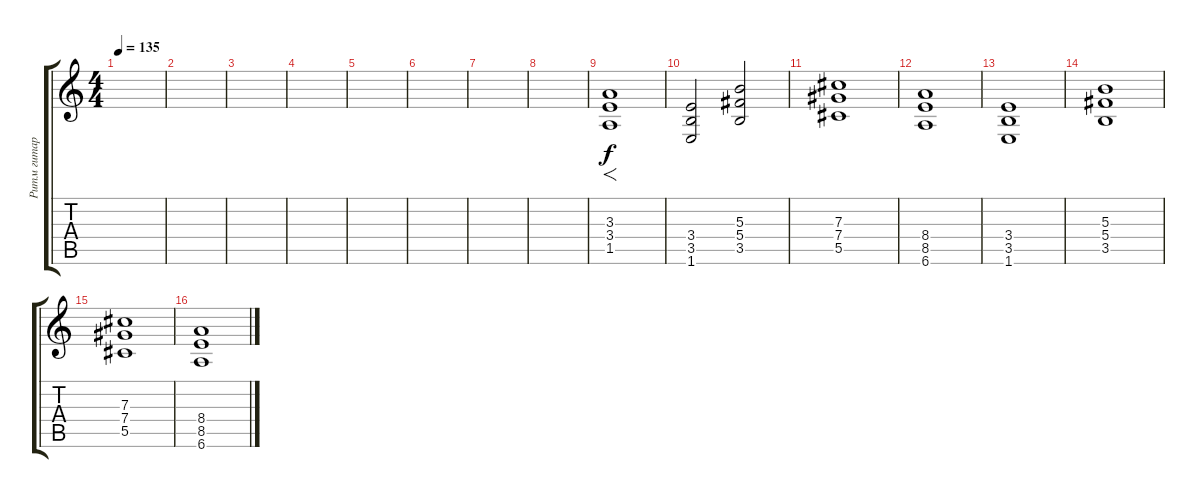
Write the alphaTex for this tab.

\track ("Ритм гитара" "Ритм гитар") {instrument distortionguitar}
\staff {score tabs}
\tuning (Eb4 Bb3 Gb3 Db3 Ab2 Eb2) {hide}
\ts (4 4)
\tempo 135
\clef g2
\ks c
|
|
|
|
|
|
|
|
(3.3 3.4 1.5).1{f} |
(3.4 3.5 1.6).2 (5.3 5.4 3.5).2 |
(7.3 7.4 5.5).1 |
(8.4 8.5 6.6).1 |
(3.4 3.5 1.6).1 |
(5.3 5.4 3.5).1 |
(7.3 7.4 5.5).1 |
(8.4 8.5 6.6).1
